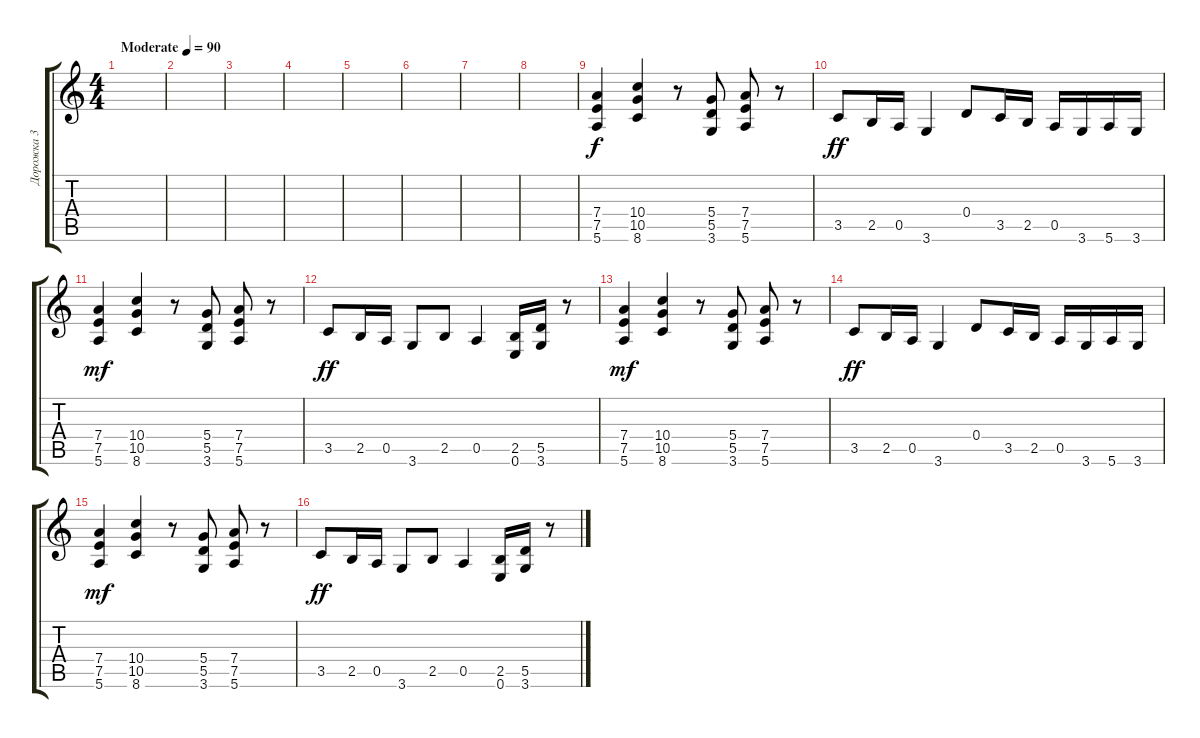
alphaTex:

\track ("Дорожка 3" "Дорожка 3") {instrument distortionguitar}
\staff {score tabs}
\tuning (E4 B3 G3 D3 A2 E2) {hide}
\ts (4 4)
\tempo (90 "Moderate")
\clef g2
\ks c
|
|
|
|
|
|
|
|
(7.4 7.5 5.6).4 (10.4 10.5 8.6).4 r.8 (5.4 5.5 3.6).8 (7.4 7.5 5.6).8 r.8 |
3.5.8{dy ff} 2.5.16 0.5.16 3.6.4 0.4.8 3.5.16 2.5.16 0.5.16 3.6.16 5.6.16 3.6.16 |
(7.4 7.5 5.6).4{dy mf} (10.4 10.5 8.6).4 r.8 (5.4 5.5 3.6).8 (7.4 7.5 5.6).8 r.8 |
3.5.8{dy ff} 2.5.16 0.5.16 3.6.8 2.5.8 0.5.4 (2.5 0.6).16 (5.5 3.6).16 r.8 |
(7.4 7.5 5.6).4{dy mf} (10.4 10.5 8.6).4 r.8 (5.4 5.5 3.6).8 (7.4 7.5 5.6).8 r.8 |
3.5.8{dy ff} 2.5.16 0.5.16 3.6.4 0.4.8 3.5.16 2.5.16 0.5.16 3.6.16 5.6.16 3.6.16 |
(7.4 7.5 5.6).4{dy mf} (10.4 10.5 8.6).4 r.8 (5.4 5.5 3.6).8 (7.4 7.5 5.6).8 r.8 |
3.5.8{dy ff} 2.5.16 0.5.16 3.6.8 2.5.8 0.5.4 (2.5 0.6).16 (5.5 3.6).16 r.8
